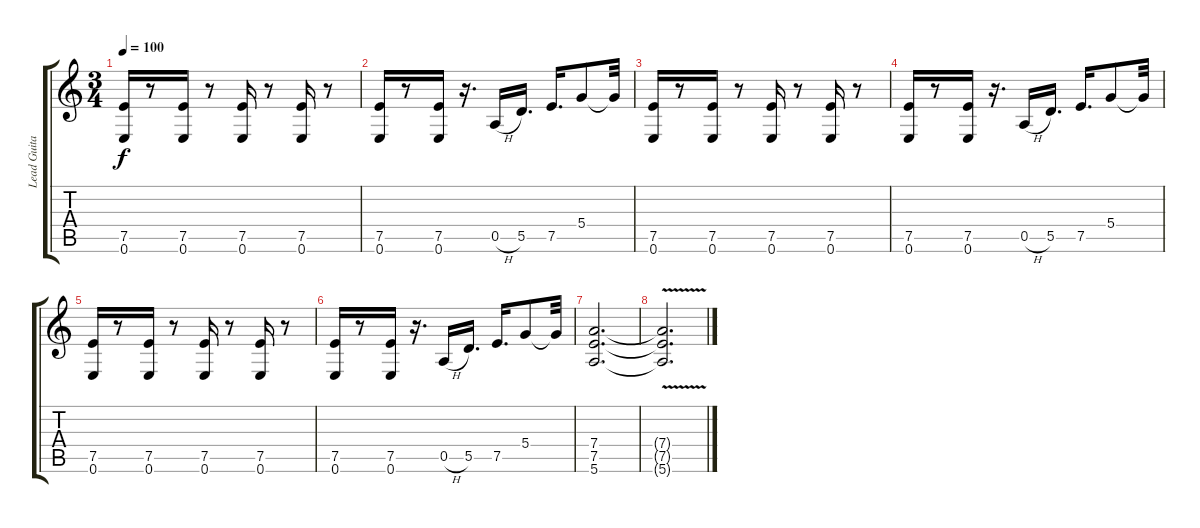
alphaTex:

\track ("Lead Guitar" "Lead Guita") {instrument overdrivenguitar}
\staff {score tabs}
\tuning (E4 B3 G3 D3 A2 E2) {hide}
\ts (3 4)
\tempo 100
\clef g2
\ks c
(7.5 0.6).16{dy f} r.8 (7.5 0.6).16 r.8 (7.5 0.6).16 r.8 (7.5 0.6).16 r.8 |
(7.5 0.6).16 r.8 (7.5 0.6).16 r.16{d} 0.5{h}.16 5.5.16{d} 7.5.16{d} 5.4.8 5.4{t}.32 |
(7.5 0.6).16 r.8 (7.5 0.6).16 r.8 (7.5 0.6).16 r.8 (7.5 0.6).16 r.8 |
(7.5 0.6).16 r.8 (7.5 0.6).16 r.16{d} 0.5{h}.16 5.5.16{d} 7.5.16{d} 5.4.8 5.4{t}.32 |
(7.5 0.6).16 r.8 (7.5 0.6).16 r.8 (7.5 0.6).16 r.8 (7.5 0.6).16 r.8 |
(7.5 0.6).16 r.8 (7.5 0.6).16 r.16{d} 0.5{h}.16 5.5.16{d} 7.5.16{d} 5.4.8 5.4{t}.32 |
(7.4 7.5 5.6).2{d} |
(7.4{v t} 7.5{v t} 5.6{v t}).2{d}
